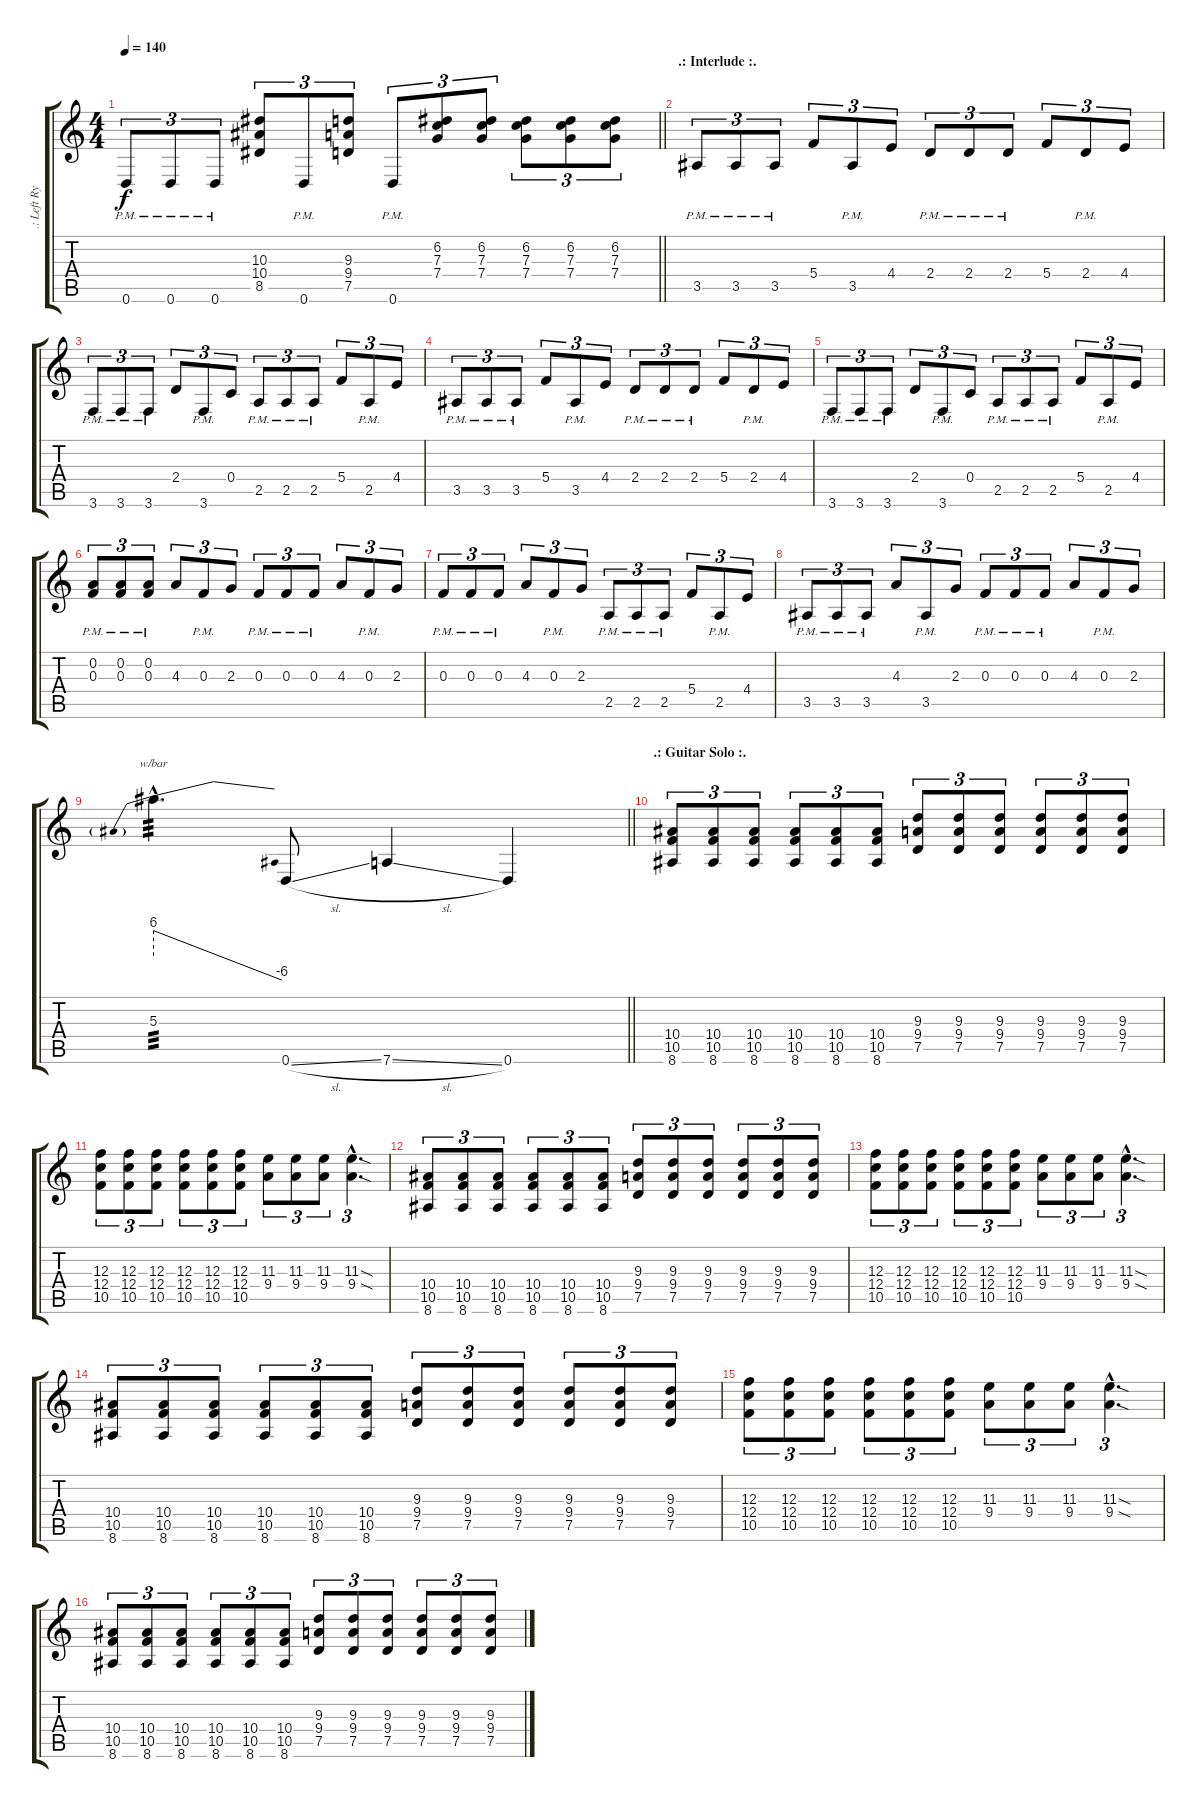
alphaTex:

\track (".: Left Rythm Guitar :." ".: Left Ry") {instrument overdrivenguitar}
\staff {score tabs}
\tuning (D4 A3 F3 C3 G2 D2) {hide}
\ts (4 4)
\tempo 140
\clef g2
\barLineRight lightlight
\ks c
0.6{pm}.8{tu (3 2) dy f} 0.6{pm}.8{tu (3 2)} 0.6{pm}.8{tu (3 2)} (10.3 10.4 8.5).8{tu (3 2)} 0.6{pm}.8{tu (3 2)} (9.3 9.4 7.5).8{tu (3 2)} 0.6{pm}.8{tu (3 2)} (6.2 7.3 7.4).8{tu (3 2)} (6.2 7.3 7.4).8{tu (3 2)} (6.2 7.3 7.4).8{tu (3 2)} (6.2 7.3 7.4).8{tu (3 2)} (6.2 7.3 7.4).8{tu (3 2)} |
\section ("" ".: Interlude :.")
3.5{pm}.8{tu (3 2)} 3.5{pm}.8{tu (3 2)} 3.5{pm}.8{tu (3 2)} 5.4.8{tu (3 2)} 3.5{pm}.8{tu (3 2)} 4.4.8{tu (3 2)} 2.4{pm}.8{tu (3 2)} 2.4{pm}.8{tu (3 2)} 2.4{pm}.8{tu (3 2)} 5.4.8{tu (3 2)} 2.4{pm}.8{tu (3 2)} 4.4.8{tu (3 2)} |
3.6{pm}.8{tu (3 2)} 3.6{pm}.8{tu (3 2)} 3.6{pm}.8{tu (3 2)} 2.4.8{tu (3 2)} 3.6{pm}.8{tu (3 2)} 0.4.8{tu (3 2)} 2.5{pm}.8{tu (3 2)} 2.5{pm}.8{tu (3 2)} 2.5{pm}.8{tu (3 2)} 5.4.8{tu (3 2)} 2.5{pm}.8{tu (3 2)} 4.4.8{tu (3 2)} |
3.5{pm}.8{tu (3 2)} 3.5{pm}.8{tu (3 2)} 3.5{pm}.8{tu (3 2)} 5.4.8{tu (3 2)} 3.5{pm}.8{tu (3 2)} 4.4.8{tu (3 2)} 2.4{pm}.8{tu (3 2)} 2.4{pm}.8{tu (3 2)} 2.4{pm}.8{tu (3 2)} 5.4.8{tu (3 2)} 2.4{pm}.8{tu (3 2)} 4.4.8{tu (3 2)} |
3.6{pm}.8{tu (3 2)} 3.6{pm}.8{tu (3 2)} 3.6{pm}.8{tu (3 2)} 2.4.8{tu (3 2)} 3.6{pm}.8{tu (3 2)} 0.4.8{tu (3 2)} 2.5{pm}.8{tu (3 2)} 2.5{pm}.8{tu (3 2)} 2.5{pm}.8{tu (3 2)} 5.4.8{tu (3 2)} 2.5{pm}.8{tu (3 2)} 4.4.8{tu (3 2)} |
(0.2{pm} 0.3{pm}).8{tu (3 2)} (0.2{pm} 0.3{pm}).8{tu (3 2)} (0.2{pm} 0.3{pm}).8{tu (3 2)} 4.3.8{tu (3 2)} 0.3{pm}.8{tu (3 2)} 2.3.8{tu (3 2)} 0.3{pm}.8{tu (3 2)} 0.3{pm}.8{tu (3 2)} 0.3{pm}.8{tu (3 2)} 4.3.8{tu (3 2)} 0.3{pm}.8{tu (3 2)} 2.3.8{tu (3 2)} |
0.3{pm}.8{tu (3 2)} 0.3{pm}.8{tu (3 2)} 0.3{pm}.8{tu (3 2)} 4.3.8{tu (3 2)} 0.3{pm}.8{tu (3 2)} 2.3.8{tu (3 2)} 2.5{pm}.8{tu (3 2)} 2.5{pm}.8{tu (3 2)} 2.5{pm}.8{tu (3 2)} 5.4.8{tu (3 2)} 2.5{pm}.8{tu (3 2)} 4.4.8{tu (3 2)} |
3.5{pm}.8{tu (3 2)} 3.5{pm}.8{tu (3 2)} 3.5{pm}.8{tu (3 2)} 4.3.8{tu (3 2)} 3.5{pm}.8{tu (3 2)} 2.3.8{tu (3 2)} 0.3{pm}.8{tu (3 2)} 0.3{pm}.8{tu (3 2)} 0.3{pm}.8{tu (3 2)} 4.3.8{tu (3 2)} 0.3{pm}.8{tu (3 2)} 2.3.8{tu (3 2)} |
\barLineRight lightlight
5.3{hac}.4{d tbe (predivedive default 0 24 60 -24) tp 3} 0.6{sl}.8 7.6{sl}.4 0.6.4 |
\section ("" ".: Guitar Solo :.")
(10.4 10.5 8.6).8{tu (3 2) volume 10} (10.4 10.5 8.6).8{tu (3 2)} (10.4 10.5 8.6).8{tu (3 2)} (10.4 10.5 8.6).8{tu (3 2)} (10.4 10.5 8.6).8{tu (3 2)} (10.4 10.5 8.6).8{tu (3 2)} (9.3 9.4 7.5).8{tu (3 2)} (9.3 9.4 7.5).8{tu (3 2)} (9.3 9.4 7.5).8{tu (3 2)} (9.3 9.4 7.5).8{tu (3 2)} (9.3 9.4 7.5).8{tu (3 2)} (9.3 9.4 7.5).8{tu (3 2)} |
(12.3 12.4 10.5).8{tu (3 2)} (12.3 12.4 10.5).8{tu (3 2)} (12.3 12.4 10.5).8{tu (3 2)} (12.3 12.4 10.5).8{tu (3 2)} (12.3 12.4 10.5).8{tu (3 2)} (12.3 12.4 10.5).8{tu (3 2)} (11.3 9.4).8{tu (3 2)} (11.3 9.4).8{tu (3 2)} (11.3 9.4).8{tu (3 2)} (11.3{sod hac} 9.4{sod hac}).4{d tu (3 2)} |
(10.4 10.5 8.6).8{tu (3 2)} (10.4 10.5 8.6).8{tu (3 2)} (10.4 10.5 8.6).8{tu (3 2)} (10.4 10.5 8.6).8{tu (3 2)} (10.4 10.5 8.6).8{tu (3 2)} (10.4 10.5 8.6).8{tu (3 2)} (9.3 9.4 7.5).8{tu (3 2)} (9.3 9.4 7.5).8{tu (3 2)} (9.3 9.4 7.5).8{tu (3 2)} (9.3 9.4 7.5).8{tu (3 2)} (9.3 9.4 7.5).8{tu (3 2)} (9.3 9.4 7.5).8{tu (3 2)} |
(12.3 12.4 10.5).8{tu (3 2)} (12.3 12.4 10.5).8{tu (3 2)} (12.3 12.4 10.5).8{tu (3 2)} (12.3 12.4 10.5).8{tu (3 2)} (12.3 12.4 10.5).8{tu (3 2)} (12.3 12.4 10.5).8{tu (3 2)} (11.3 9.4).8{tu (3 2)} (11.3 9.4).8{tu (3 2)} (11.3 9.4).8{tu (3 2)} (11.3{sod hac} 9.4{sod hac}).4{d tu (3 2)} |
(10.4 10.5 8.6).8{tu (3 2)} (10.4 10.5 8.6).8{tu (3 2)} (10.4 10.5 8.6).8{tu (3 2)} (10.4 10.5 8.6).8{tu (3 2)} (10.4 10.5 8.6).8{tu (3 2)} (10.4 10.5 8.6).8{tu (3 2)} (9.3 9.4 7.5).8{tu (3 2)} (9.3 9.4 7.5).8{tu (3 2)} (9.3 9.4 7.5).8{tu (3 2)} (9.3 9.4 7.5).8{tu (3 2)} (9.3 9.4 7.5).8{tu (3 2)} (9.3 9.4 7.5).8{tu (3 2)} |
(12.3 12.4 10.5).8{tu (3 2)} (12.3 12.4 10.5).8{tu (3 2)} (12.3 12.4 10.5).8{tu (3 2)} (12.3 12.4 10.5).8{tu (3 2)} (12.3 12.4 10.5).8{tu (3 2)} (12.3 12.4 10.5).8{tu (3 2)} (11.3 9.4).8{tu (3 2)} (11.3 9.4).8{tu (3 2)} (11.3 9.4).8{tu (3 2)} (11.3{sod hac} 9.4{sod hac}).4{d tu (3 2)} |
(10.4 10.5 8.6).8{tu (3 2)} (10.4 10.5 8.6).8{tu (3 2)} (10.4 10.5 8.6).8{tu (3 2)} (10.4 10.5 8.6).8{tu (3 2)} (10.4 10.5 8.6).8{tu (3 2)} (10.4 10.5 8.6).8{tu (3 2)} (9.3 9.4 7.5).8{tu (3 2)} (9.3 9.4 7.5).8{tu (3 2)} (9.3 9.4 7.5).8{tu (3 2)} (9.3 9.4 7.5).8{tu (3 2)} (9.3 9.4 7.5).8{tu (3 2)} (9.3 9.4 7.5).8{tu (3 2)}
